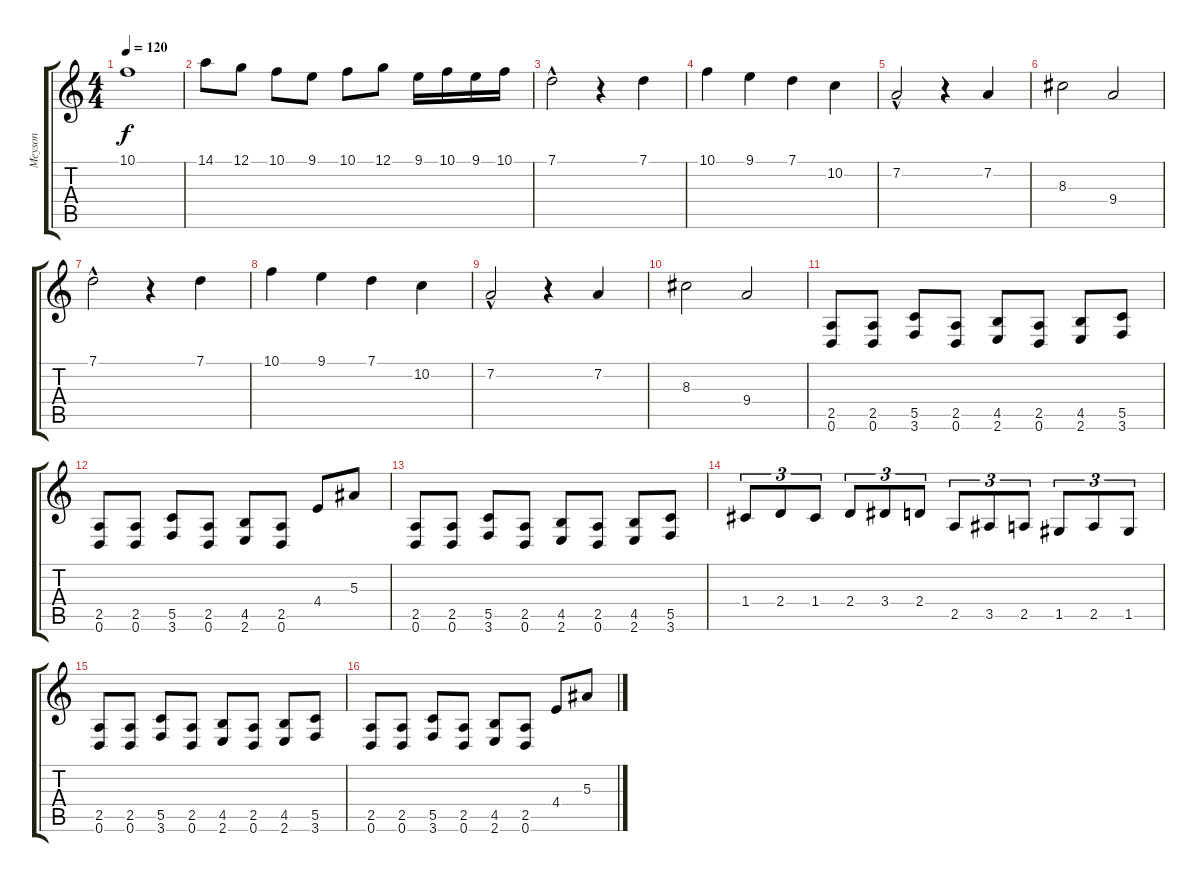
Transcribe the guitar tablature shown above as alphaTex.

\track ("Meyson" "Meyson") {instrument distortionguitar}
\staff {score tabs}
\tuning (G3 D3 F3 C3 G2 D2) {hide}
\ts (4 4)
\tempo 120
\clef g2
\ks c
10.1.1{dy f} |
14.1.8 12.1.8 10.1.8 9.1.8 10.1.8 12.1.8 9.1.16 10.1.16 9.1.16 10.1.16 |
7.1{hac}.2 r.4 7.1.4 |
10.1.4 9.1.4 7.1.4 10.2.4 |
7.2{hac}.2 r.4 7.2.4 |
8.3.2 9.4.2 |
7.1{hac}.2 r.4 7.1.4 |
10.1.4 9.1.4 7.1.4 10.2.4 |
7.2{hac}.2 r.4 7.2.4 |
8.3.2 9.4.2 |
(2.5 0.6).8 (2.5 0.6).8 (5.5 3.6).8 (2.5 0.6).8 (4.5 2.6).8 (2.5 0.6).8 (4.5 2.6).8 (5.5 3.6).8 |
(2.5 0.6).8 (2.5 0.6).8 (5.5 3.6).8 (2.5 0.6).8 (4.5 2.6).8 (2.5 0.6).8 4.4.8 5.3.8 |
(2.5 0.6).8 (2.5 0.6).8 (5.5 3.6).8 (2.5 0.6).8 (4.5 2.6).8 (2.5 0.6).8 (4.5 2.6).8 (5.5 3.6).8 |
1.4.8{tu (3 2)} 2.4.8{tu (3 2)} 1.4.8{tu (3 2)} 2.4.8{tu (3 2)} 3.4.8{tu (3 2)} 2.4.8{tu (3 2)} 2.5.8{tu (3 2)} 3.5.8{tu (3 2)} 2.5.8{tu (3 2)} 1.5.8{tu (3 2)} 2.5.8{tu (3 2)} 1.5.8{tu (3 2)} |
(2.5 0.6).8 (2.5 0.6).8 (5.5 3.6).8 (2.5 0.6).8 (4.5 2.6).8 (2.5 0.6).8 (4.5 2.6).8 (5.5 3.6).8 |
(2.5 0.6).8 (2.5 0.6).8 (5.5 3.6).8 (2.5 0.6).8 (4.5 2.6).8 (2.5 0.6).8 4.4.8 5.3.8
